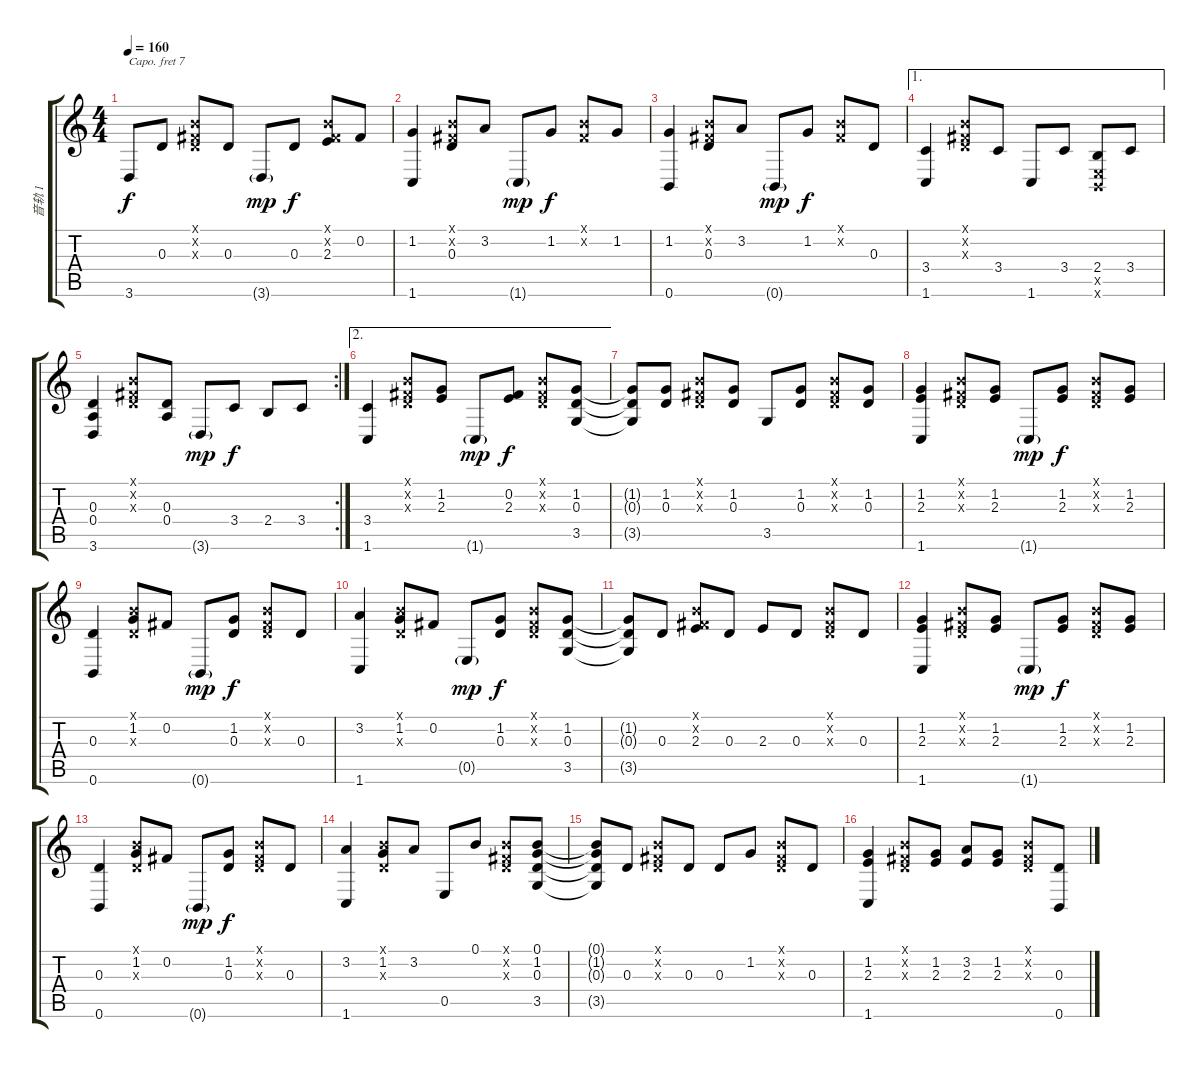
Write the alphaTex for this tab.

\track ("音轨 1" "音轨 1") {instrument brightacousticpiano}
\staff {score tabs}
\capo 7
\tuning (E4 B3 G3 D3 A2 E2) {hide}
\ts (4 4)
\tempo 160
\clef g2
\ks c
3.6.8{dy f} 0.3.8 (0.1{x} 0.2{x} 0.3{x}).8 0.3.8 3.6{g}.8{dy mp} 0.3.8{dy f} (0.1{x} 0.2{x} 2.3).8 0.2.8 |
(1.2 1.6).4 (0.1{x} 0.2{x} 0.3).8 3.2.8 1.6{g}.8{dy mp} 1.2.8{dy f} (0.1{x} 0.2{x}).8 1.2.8 |
(1.2 0.6).4 (0.1{x} 0.2{x} 0.3).8 3.2.8 0.6{g}.8{dy mp} 1.2.8{dy f} (0.1{x} 0.2{x}).8 0.3.8 |
\ae 1
(3.4 1.6).4 (0.1{x} 0.2{x} 0.3{x}).8 3.4.8 1.6.8 3.4.8 (2.4 0.5{x} 0.6{x}).8 3.4.8 |
\rc 2
(0.3 0.4 3.6).4 (0.1{x} 0.2{x} 0.3{x}).8 (0.3 0.4).8 3.6{g}.8{dy mp} 3.4.8{dy f} 2.4.8 3.4.8 |
\ae 2
(3.4 1.6).4 (0.1{x} 0.2{x} 0.3{x}).8 (1.2 2.3).8 1.6{g}.8{dy mp} (0.2 2.3).8{dy f} (0.1{x} 0.2{x} 0.3{x}).8 (1.2 0.3 3.5).8 |
(1.2{t} 0.3{t} 3.5{t}).8 (1.2 0.3).8 (0.1{x} 0.2{x} 0.3{x}).8 (1.2 0.3).8 3.5.8 (1.2 0.3).8 (0.1{x} 0.2{x} 0.3{x}).8 (1.2 0.3).8 |
(1.2 2.3 1.6).4 (0.1{x} 0.2{x} 0.3{x}).8 (1.2 2.3).8 1.6{g}.8{dy mp} (1.2 2.3).8{dy f} (0.1{x} 0.2{x} 0.3{x}).8 (1.2 2.3).8 |
(0.3 0.6).4 (0.1{x} 1.2 0.3{x}).8 0.2.8 0.6{g}.8{dy mp} (1.2 0.3).8{dy f} (0.1{x} 0.2{x} 0.3{x}).8 0.3.8 |
(3.2 1.6).4 (0.1{x} 1.2 0.3{x}).8 0.2.8 0.5{g}.8{dy mp} (1.2 0.3).8{dy f} (0.1{x} 0.2{x} 0.3{x}).8 (1.2 0.3 3.5).8 |
(1.2{t} 0.3{t} 3.5{t}).8 0.3.8 (0.1{x} 0.2{x} 2.3).8 0.3.8 2.3.8 0.3.8 (0.1{x} 0.2{x} 0.3{x}).8 0.3.8 |
(1.2 2.3 1.6).4 (0.1{x} 0.2{x} 0.3{x}).8 (1.2 2.3).8 1.6{g}.8{dy mp} (1.2 2.3).8{dy f} (0.1{x} 0.2{x} 0.3{x}).8 (1.2 2.3).8 |
(0.3 0.6).4 (0.1{x} 1.2 0.3{x}).8 0.2.8 0.6{g}.8{dy mp} (1.2 0.3).8{dy f} (0.1{x} 0.2{x} 0.3{x}).8 0.3.8 |
(3.2 1.6).4 (0.1{x} 1.2 0.3{x}).8 3.2.8 0.5.8 0.1.8 (0.1{x} 0.2{x} 0.3{x}).8 (0.1 1.2 0.3 3.5).8 |
(0.1{t} 1.2{t} 0.3{t} 3.5{t}).8 0.3.8 (0.1{x} 0.2{x} 0.3{x}).8 0.3.8 0.3.8 1.2.8 (0.1{x} 0.2{x} 0.3{x}).8 0.3.8 |
(1.2 2.3 1.6).4 (0.1{x} 0.2{x} 0.3{x}).8 (1.2 2.3).8 (3.2 2.3).8 (1.2 2.3).8 (0.1{x} 0.2{x} 0.3{x}).8 (0.3 0.6).8
